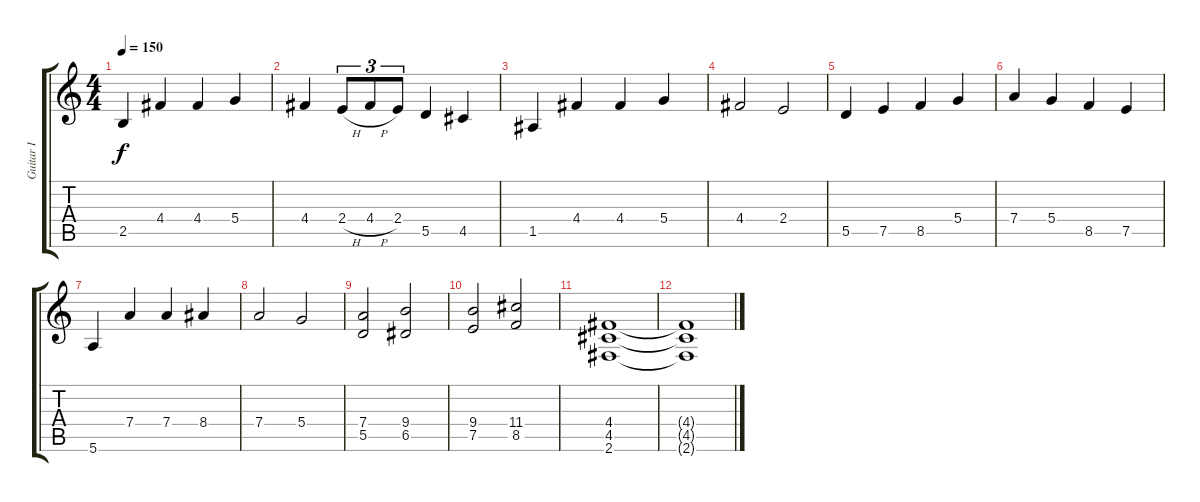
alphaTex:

\track ("Guitar I" "Guitar I") {instrument distortionguitar}
\staff {score tabs}
\tuning (E4 B3 G3 D3 A2 E2) {hide}
\ts (4 4)
\tempo 150
\clef g2
\ks c
2.5.4{dy f} 4.4.4 4.4.4 5.4.4 |
4.4.4 2.4{h}.8{tu (3 2)} 4.4{h}.8{tu (3 2)} 2.4.8{tu (3 2)} 5.5.4 4.5.4 |
1.5.4 4.4.4 4.4.4 5.4.4 |
4.4.2 2.4.2 |
5.5.4 7.5.4 8.5.4 5.4.4 |
7.4.4 5.4.4 8.5.4 7.5.4 |
5.6.4 7.4.4 7.4.4 8.4.4 |
7.4.2 5.4.2 |
(7.4 5.5).2 (9.4 6.5).2 |
(9.4 7.5).2 (11.4 8.5).2 |
(4.4 4.5 2.6).1 |
(4.4{t} 4.5{t} 2.6{t}).1
